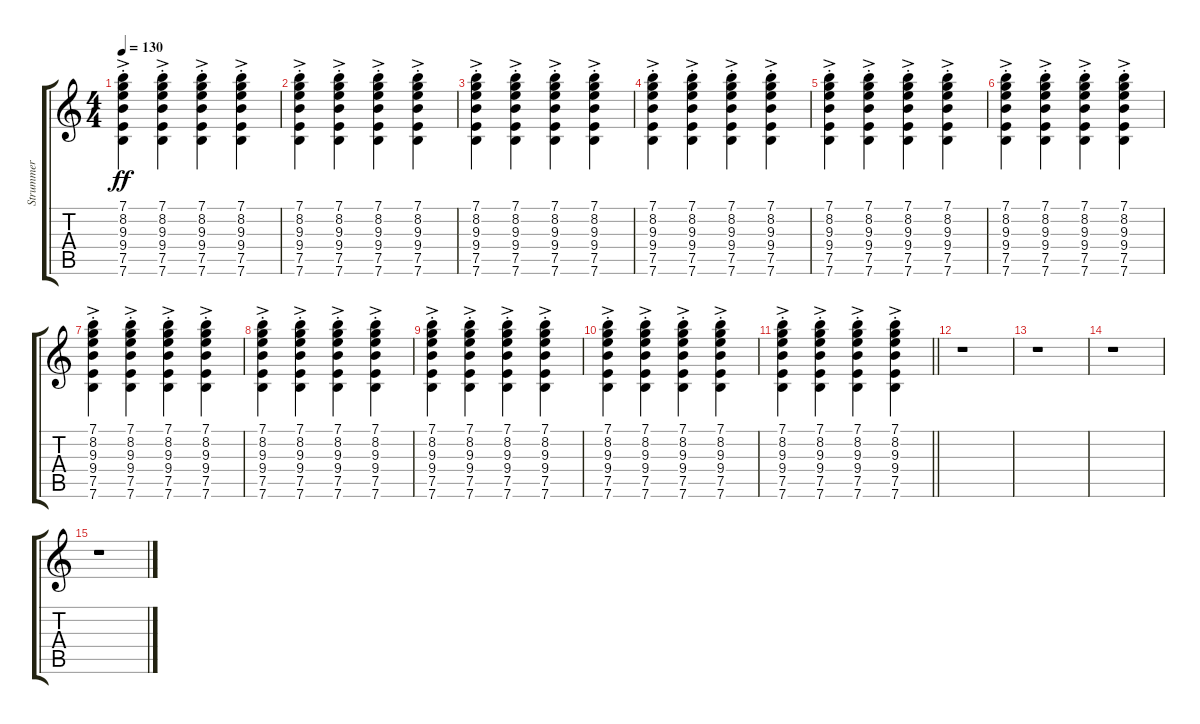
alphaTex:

\track ("Strummer" "Strummer") {instrument electricguitarclean}
\staff {score tabs}
\tuning (E4 B3 G3 D3 A2 E2) {hide}
\ts (4 4)
\tempo 130
\clef g2
\ks c
(7.1{ac st} 8.2{ac st} 9.3{ac st} 9.4{ac st} 7.5{ac st} 7.6{ac st}).4{dy ff} (7.1{ac st} 8.2{ac st} 9.3{ac st} 9.4{ac st} 7.5{ac st} 7.6{ac st}).4 (7.1{ac st} 8.2{ac st} 9.3{ac st} 9.4{ac st} 7.5{ac st} 7.6{ac st}).4 (7.1{ac st} 8.2{ac st} 9.3{ac st} 9.4{ac st} 7.5{ac st} 7.6{ac st}).4 |
(7.1{ac st} 8.2{ac st} 9.3{ac st} 9.4{ac st} 7.5{ac st} 7.6{ac st}).4 (7.1{ac st} 8.2{ac st} 9.3{ac st} 9.4{ac st} 7.5{ac st} 7.6{ac st}).4 (7.1{ac st} 8.2{ac st} 9.3{ac st} 9.4{ac st} 7.5{ac st} 7.6{ac st}).4 (7.1{ac st} 8.2{ac st} 9.3{ac st} 9.4{ac st} 7.5{ac st} 7.6{ac st}).4 |
(7.1{ac st} 8.2{ac st} 9.3{ac st} 9.4{ac st} 7.5{ac st} 7.6{ac st}).4 (7.1{ac st} 8.2{ac st} 9.3{ac st} 9.4{ac st} 7.5{ac st} 7.6{ac st}).4 (7.1{ac st} 8.2{ac st} 9.3{ac st} 9.4{ac st} 7.5{ac st} 7.6{ac st}).4 (7.1{ac st} 8.2{ac st} 9.3{ac st} 9.4{ac st} 7.5{ac st} 7.6{ac st}).4 |
(7.1{ac st} 8.2{ac st} 9.3{ac st} 9.4{ac st} 7.5{ac st} 7.6{ac st}).4 (7.1{ac st} 8.2{ac st} 9.3{ac st} 9.4{ac st} 7.5{ac st} 7.6{ac st}).4 (7.1{ac st} 8.2{ac st} 9.3{ac st} 9.4{ac st} 7.5{ac st} 7.6{ac st}).4 (7.1{ac st} 8.2{ac st} 9.3{ac st} 9.4{ac st} 7.5{ac st} 7.6{ac st}).4 |
(7.1{ac st} 8.2{ac st} 9.3{ac st} 9.4{ac st} 7.5{ac st} 7.6{ac st}).4 (7.1{ac st} 8.2{ac st} 9.3{ac st} 9.4{ac st} 7.5{ac st} 7.6{ac st}).4 (7.1{ac st} 8.2{ac st} 9.3{ac st} 9.4{ac st} 7.5{ac st} 7.6{ac st}).4 (7.1{ac st} 8.2{ac st} 9.3{ac st} 9.4{ac st} 7.5{ac st} 7.6{ac st}).4 |
(7.1{ac st} 8.2{ac st} 9.3{ac st} 9.4{ac st} 7.5{ac st} 7.6{ac st}).4 (7.1{ac st} 8.2{ac st} 9.3{ac st} 9.4{ac st} 7.5{ac st} 7.6{ac st}).4 (7.1{ac st} 8.2{ac st} 9.3{ac st} 9.4{ac st} 7.5{ac st} 7.6{ac st}).4 (7.1{ac st} 8.2{ac st} 9.3{ac st} 9.4{ac st} 7.5{ac st} 7.6{ac st}).4 |
(7.1{ac st} 8.2{ac st} 9.3{ac st} 9.4{ac st} 7.5{ac st} 7.6{ac st}).4 (7.1{ac st} 8.2{ac st} 9.3{ac st} 9.4{ac st} 7.5{ac st} 7.6{ac st}).4 (7.1{ac st} 8.2{ac st} 9.3{ac st} 9.4{ac st} 7.5{ac st} 7.6{ac st}).4 (7.1{ac st} 8.2{ac st} 9.3{ac st} 9.4{ac st} 7.5{ac st} 7.6{ac st}).4 |
(7.1{ac st} 8.2{ac st} 9.3{ac st} 9.4{ac st} 7.5{ac st} 7.6{ac st}).4 (7.1{ac st} 8.2{ac st} 9.3{ac st} 9.4{ac st} 7.5{ac st} 7.6{ac st}).4 (7.1{ac st} 8.2{ac st} 9.3{ac st} 9.4{ac st} 7.5{ac st} 7.6{ac st}).4 (7.1{ac st} 8.2{ac st} 9.3{ac st} 9.4{ac st} 7.5{ac st} 7.6{ac st}).4 |
(7.1{ac st} 8.2{ac st} 9.3{ac st} 9.4{ac st} 7.5{ac st} 7.6{ac st}).4 (7.1{ac st} 8.2{ac st} 9.3{ac st} 9.4{ac st} 7.5{ac st} 7.6{ac st}).4 (7.1{ac st} 8.2{ac st} 9.3{ac st} 9.4{ac st} 7.5{ac st} 7.6{ac st}).4 (7.1{ac st} 8.2{ac st} 9.3{ac st} 9.4{ac st} 7.5{ac st} 7.6{ac st}).4 |
(7.1{ac st} 8.2{ac st} 9.3{ac st} 9.4{ac st} 7.5{ac st} 7.6{ac st}).4 (7.1{ac st} 8.2{ac st} 9.3{ac st} 9.4{ac st} 7.5{ac st} 7.6{ac st}).4 (7.1{ac st} 8.2{ac st} 9.3{ac st} 9.4{ac st} 7.5{ac st} 7.6{ac st}).4 (7.1{ac st} 8.2{ac st} 9.3{ac st} 9.4{ac st} 7.5{ac st} 7.6{ac st}).4 |
\barLineRight lightlight
(7.1{ac st} 8.2{ac st} 9.3{ac st} 9.4{ac st} 7.5{ac st} 7.6{ac st}).4 (7.1{ac st} 8.2{ac st} 9.3{ac st} 9.4{ac st} 7.5{ac st} 7.6{ac st}).4 (7.1{ac st} 8.2{ac st} 9.3{ac st} 9.4{ac st} 7.5{ac st} 7.6{ac st}).4 (7.1{ac st} 8.2{ac st} 9.3{ac st} 9.4{ac st} 7.5{ac st} 7.6{ac st}).4 |
r.1 |
r.1 |
r.1 |
r.1
